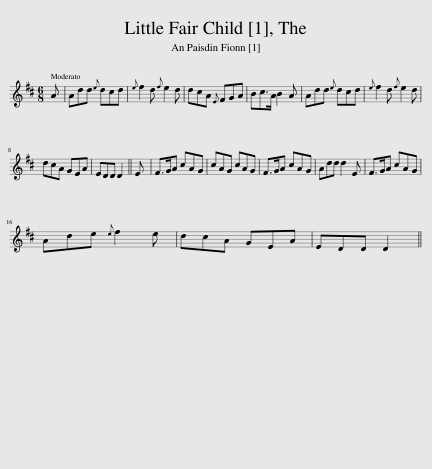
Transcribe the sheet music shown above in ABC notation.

X:1
L:1/8
M:6/8
I:linebreak $
K:D
V:1 treble
V:1
 A | Add{e} dcd |{e} f2 d{f} e2 d | dcA{E} FGA | Bc>A B2 A | %5
 Add{e} dcd |{e} f2 d{f} e2 d |$ dcA GEA | EDD D2 || E | %10
 F>GA cAG | cAG cAG | F>GA cAG | Add d2 E | F>GA cAG |$ %15
 Ade{e} f2 e | dcA GEA | EDD D2 || %18
